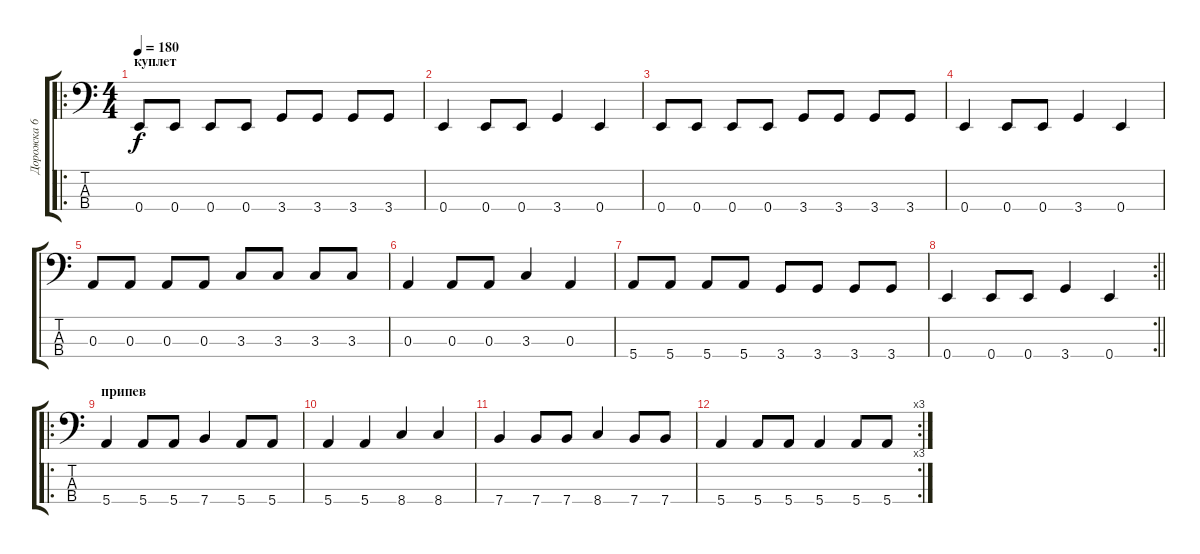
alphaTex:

\track ("Дорожка 6" "Дорожка 6") {instrument electricbassfinger}
\staff {score tabs}
\tuning (G2 D2 A1 E1) {hide}
\ro
\ts (4 4)
\section ("" "куплет")
\tempo 180
\clef f4
\ks c
0.4.8{dy f} 0.4.8 0.4.8 0.4.8 3.4.8 3.4.8 3.4.8 3.4.8 |
0.4.4 0.4.8 0.4.8 3.4.4 0.4.4 |
0.4.8 0.4.8 0.4.8 0.4.8 3.4.8 3.4.8 3.4.8 3.4.8 |
0.4.4 0.4.8 0.4.8 3.4.4 0.4.4 |
0.3.8 0.3.8 0.3.8 0.3.8 3.3.8 3.3.8 3.3.8 3.3.8 |
0.3.4 0.3.8 0.3.8 3.3.4 0.3.4 |
5.4.8 5.4.8 5.4.8 5.4.8 3.4.8 3.4.8 3.4.8 3.4.8 |
\rc 2
\barLineRight lightlight
0.4.4 0.4.8 0.4.8 3.4.4 0.4.4 |
\ro
\section ("" "припев")
5.4.4 5.4.8 5.4.8 7.4.4 5.4.8 5.4.8 |
5.4.4 5.4.4 8.4.4 8.4.4 |
7.4.4 7.4.8 7.4.8 8.4.4 7.4.8 7.4.8 |
\rc 3
5.4.4 5.4.8 5.4.8 5.4.4 5.4.8 5.4.8
